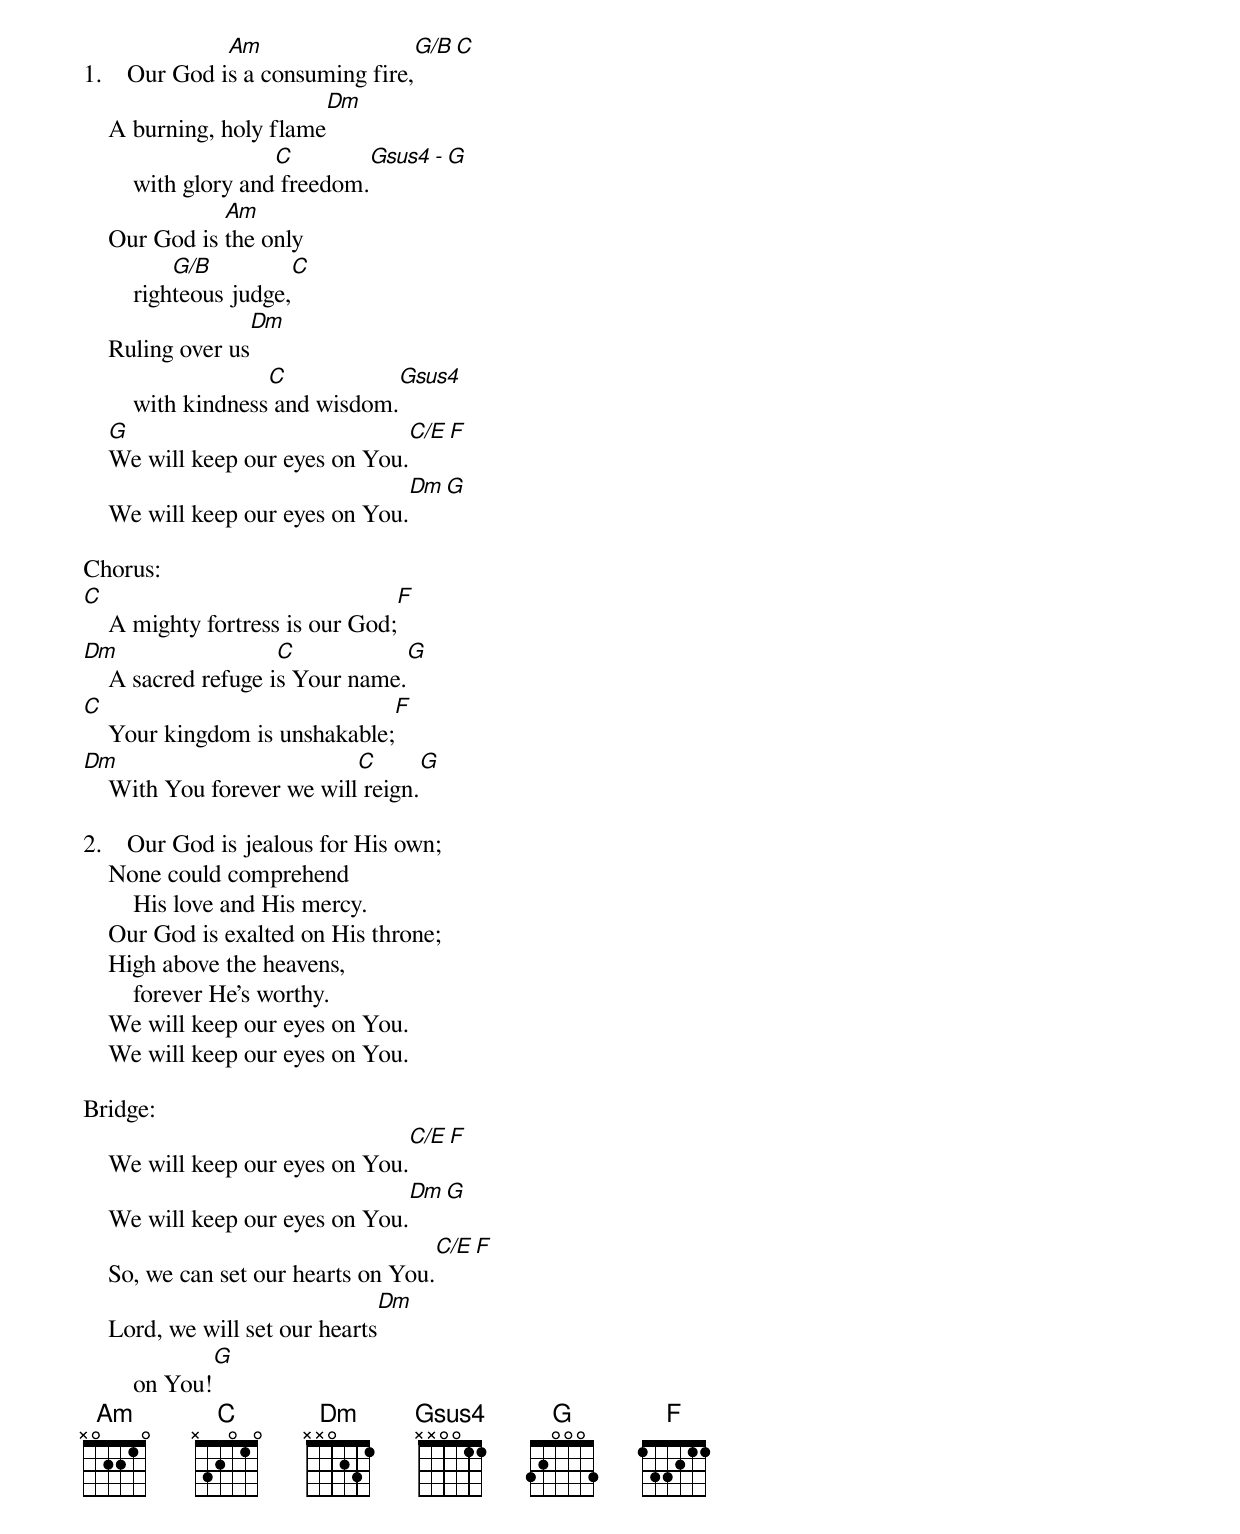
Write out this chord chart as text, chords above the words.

               Am                  G/B          C
1.    Our God is a consuming fire,
                                       Dm
    A burning, holy flame
                      C              Gsus4  -  G
        with glory and freedom.
               Am
    Our God is the only
            G/B           C
        righteous judge,
                             Dm
    Ruling over us
                     C                         Gsus4
        with kindness and wisdom.
    G                                 C/E              F
    We will keep our eyes on You.
                                         Dm              G
    We will keep our eyes on You.

Chorus:
C                                                       F
    A mighty fortress is our God;
Dm                   C                             G
    A sacred refuge is Your name.
C                                                          F
    Your kingdom is unshakable;
Dm                          C                          G
    With You forever we will reign.

2.    Our God is jealous for His own;
    None could comprehend
        His love and His mercy.
    Our God is exalted on His throne;
    High above the heavens,
        forever He's worthy.
    We will keep our eyes on You.
    We will keep our eyes on You.

Bridge:
                                          C/E            F
    We will keep our eyes on You.
                                         Dm             G
    We will keep our eyes on You.
                                            C/E               F
    So, we can set our hearts on You.
                                                Dm
    Lord, we will set our hearts
                  G
        on You!
